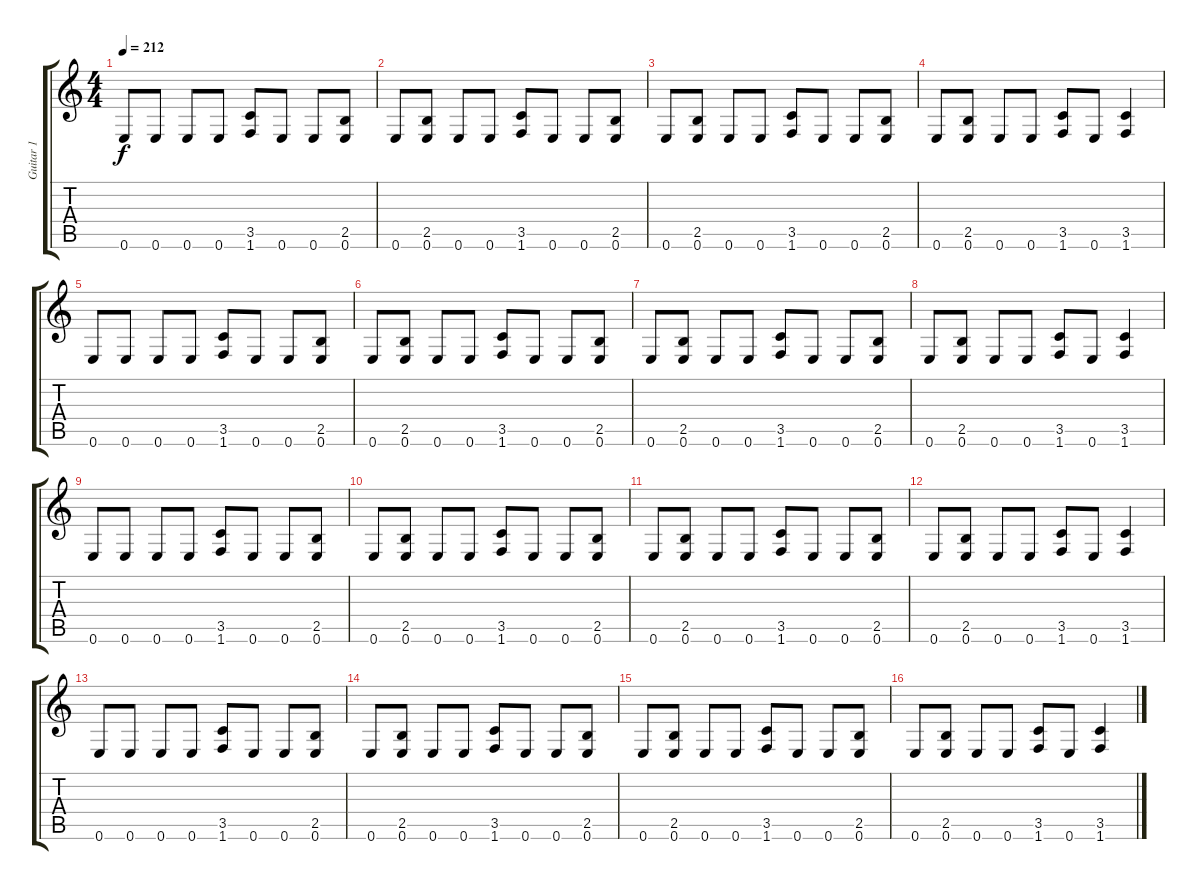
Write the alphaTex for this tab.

\track ("Guitar 1" "Guitar 1") {instrument distortionguitar}
\staff {score tabs}
\tuning (E4 B3 G3 D3 A2 E2) {hide}
\ts (4 4)
\tempo 212
\clef g2
\ks c
0.6.8{dy f} 0.6.8 0.6.8 0.6.8 (3.5 1.6).8 0.6.8 0.6.8 (2.5 0.6).8 |
0.6.8 (2.5 0.6).8 0.6.8 0.6.8 (3.5 1.6).8 0.6.8 0.6.8 (2.5 0.6).8 |
0.6.8 (2.5 0.6).8 0.6.8 0.6.8 (3.5 1.6).8 0.6.8 0.6.8 (2.5 0.6).8 |
0.6.8 (2.5 0.6).8 0.6.8 0.6.8 (3.5 1.6).8 0.6.8 (3.5 1.6).4 |
0.6.8 0.6.8 0.6.8 0.6.8 (3.5 1.6).8 0.6.8 0.6.8 (2.5 0.6).8 |
0.6.8 (2.5 0.6).8 0.6.8 0.6.8 (3.5 1.6).8 0.6.8 0.6.8 (2.5 0.6).8 |
0.6.8 (2.5 0.6).8 0.6.8 0.6.8 (3.5 1.6).8 0.6.8 0.6.8 (2.5 0.6).8 |
0.6.8 (2.5 0.6).8 0.6.8 0.6.8 (3.5 1.6).8 0.6.8 (3.5 1.6).4 |
0.6.8 0.6.8 0.6.8 0.6.8 (3.5 1.6).8 0.6.8 0.6.8 (2.5 0.6).8 |
0.6.8 (2.5 0.6).8 0.6.8 0.6.8 (3.5 1.6).8 0.6.8 0.6.8 (2.5 0.6).8 |
0.6.8 (2.5 0.6).8 0.6.8 0.6.8 (3.5 1.6).8 0.6.8 0.6.8 (2.5 0.6).8 |
0.6.8 (2.5 0.6).8 0.6.8 0.6.8 (3.5 1.6).8 0.6.8 (3.5 1.6).4 |
0.6.8 0.6.8 0.6.8 0.6.8 (3.5 1.6).8 0.6.8 0.6.8 (2.5 0.6).8 |
0.6.8 (2.5 0.6).8 0.6.8 0.6.8 (3.5 1.6).8 0.6.8 0.6.8 (2.5 0.6).8 |
0.6.8 (2.5 0.6).8 0.6.8 0.6.8 (3.5 1.6).8 0.6.8 0.6.8 (2.5 0.6).8 |
0.6.8 (2.5 0.6).8 0.6.8 0.6.8 (3.5 1.6).8 0.6.8 (3.5 1.6).4
